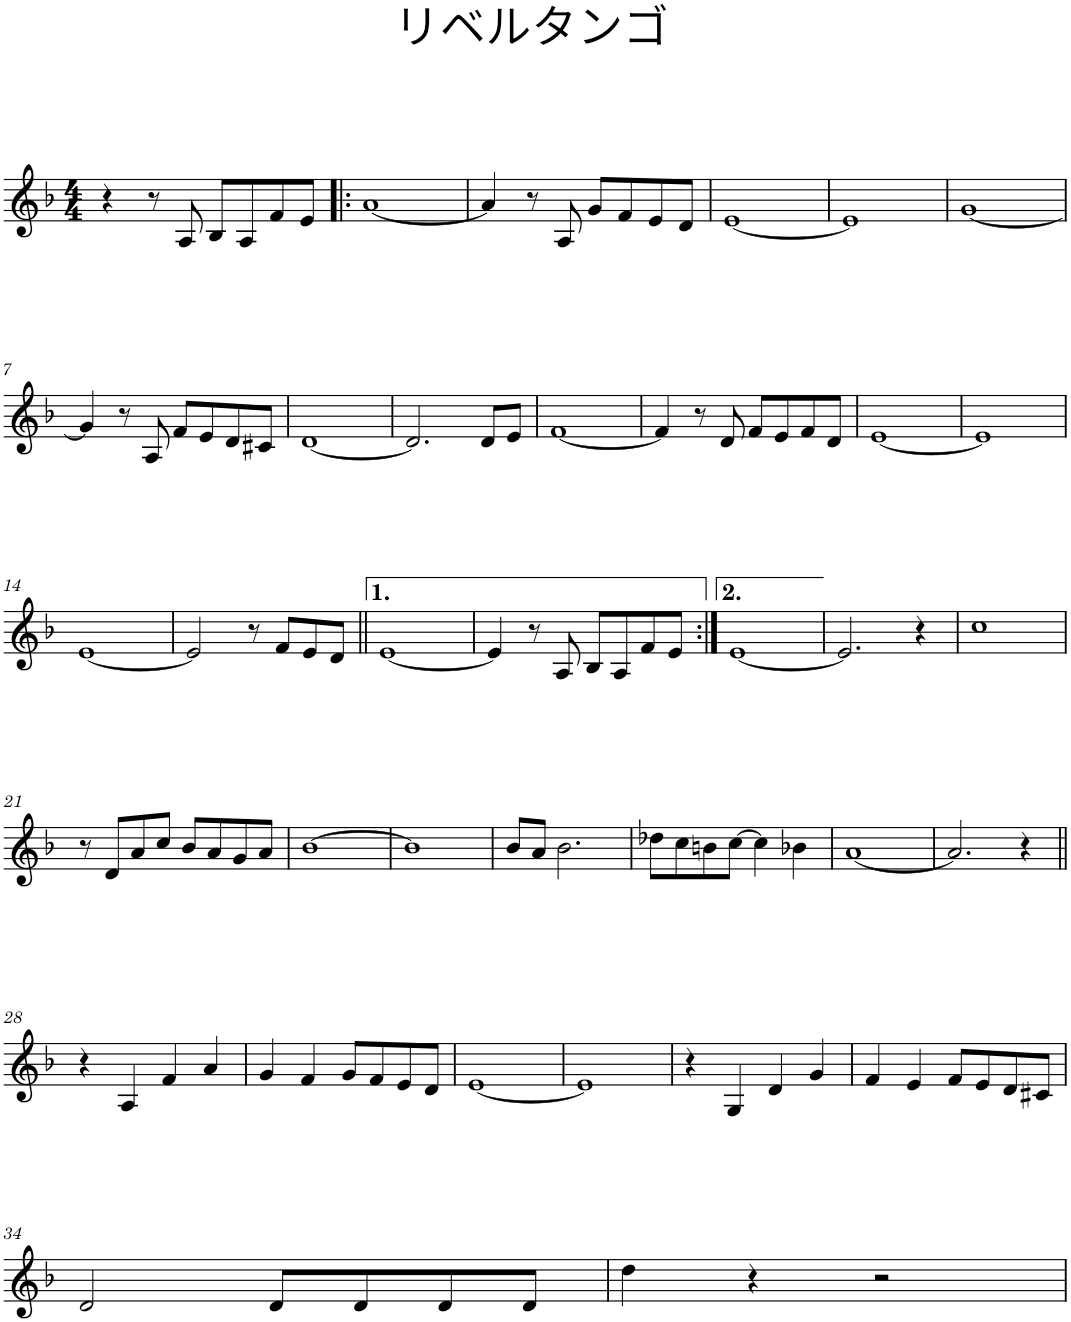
**kern
*part1
*staff1
*I"Track 1
*clefG2
*k[b-]
*F:
*M4/4
=1
4r
8r
8A/
8B-/L
8A/
8f/
8e/J
=2!|:
[1a
=3
4a/]
8r
8A/
8g/L
8f/
8e/
8d/J
=4
[1e
=5
1e]
=6
[1g
!!LO:LB:g=z
=7
4g/]
8r
8A/
8f/L
8e/
8d/
8c#X/J
=8
[1d
=9
2.d/]
8d/L
8e/J
=10
[1f
=11
4f/]
8r
8d/
8f/L
8e/
8f/
8d/J
=12
[1e
=13
1e]
!!LO:LB:g=z
=14
[1e
=15
2e/]
8r
8f/L
8e/
8d/J
=16||
[1e
=17
4e/]
8r
8A/
8B-/L
8A/
8f/
8e/J
=18:|!
[1e
=19
2.e/]
4r
=20
1cc
!!LO:LB:g=z
=21
8r
8d/L
8a/
8cc/J
8b-/L
8a/
8g/
8a/J
=22
[1b-
=23
1b-]
=24
8b-/L
8a/J
2.b-\
=25
8dd-X\L
8cc\
8bn\
[8cc\J
4cc\]
4b-X\
=26
[1a
=27
2.a/]
4r
!!LO:LB:g=z
=28||
4r
4A/
4f/
4a/
=29
4g/
4f/
8g/L
8f/
8e/
8d/J
=30
[1e
=31
1e]
=32
4r
4G/
4d/
4g/
=33
4f/
4e/
8f/L
8e/
8d/
8c#X/J
!!LO:LB:g=z
=34
2d/
8d/L
8d/
8d/
8d/J
=35
4dd\
4r
2r
=
*-
